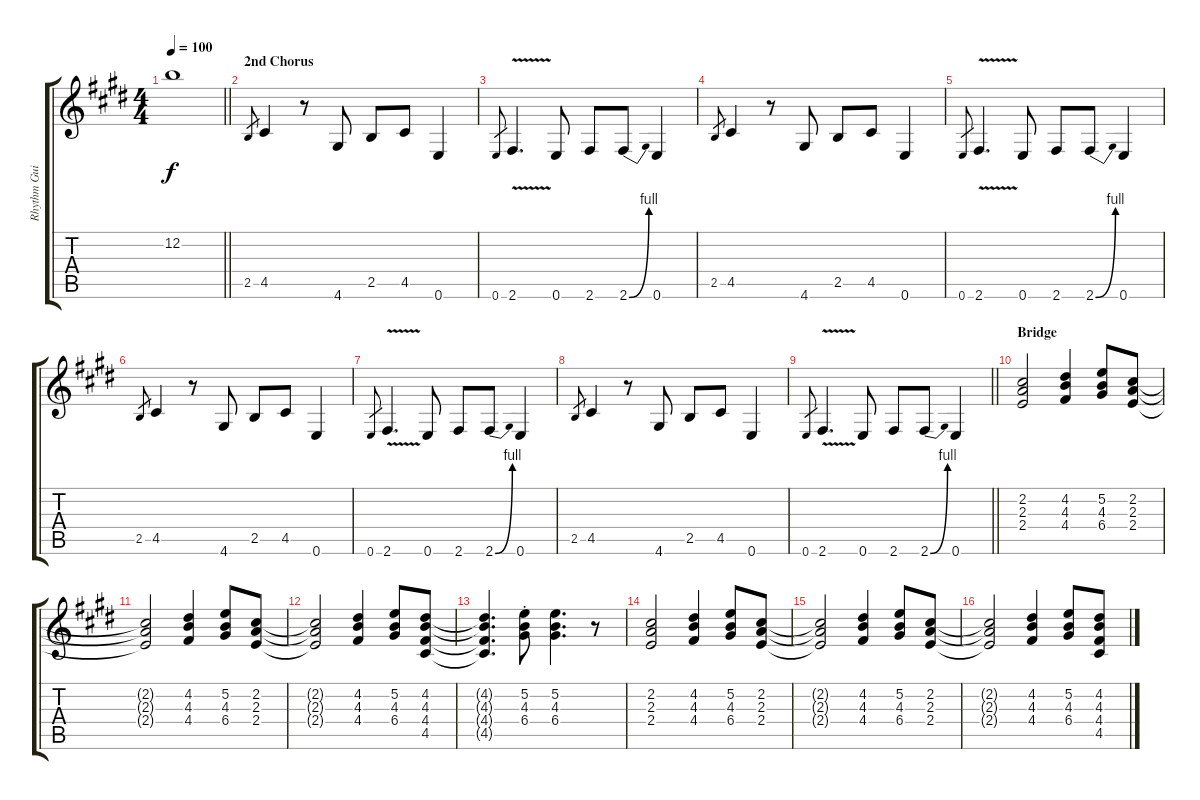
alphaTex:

\track ("Rhythm Guitar" "Rhythm Gui") {instrument overdrivenguitar}
\staff {score tabs}
\tuning (E4 B3 G3 D3 A2 E2) {hide}
\ts (4 4)
\tempo 100
\clef g2
\barLineRight lightlight
\ks c#minor
12.2{t}.1{dy f} |
\section ("" "2nd Chorus")
2.5.8{gr} 4.5.4 r.8 4.6.8 2.5.8 4.5.8 0.6.4 |
0.6.8{gr} 2.6{v}.4{d} 0.6.8 2.6.8 2.6{be (bend 0 0 60 4)}.8 0.6.4 |
2.5.8{gr} 4.5.4 r.8 4.6.8 2.5.8 4.5.8 0.6.4 |
0.6.8{gr} 2.6{v}.4{d} 0.6.8 2.6.8 2.6{be (bend 0 0 60 4)}.8 0.6.4 |
2.5.8{gr} 4.5.4 r.8 4.6.8 2.5.8 4.5.8 0.6.4 |
0.6.8{gr} 2.6{v}.4{d} 0.6.8 2.6.8 2.6{be (bend 0 0 60 4)}.8 0.6.4 |
2.5.8{gr} 4.5.4 r.8 4.6.8 2.5.8 4.5.8 0.6.4 |
\barLineRight lightlight
0.6.8{gr} 2.6{v}.4{d} 0.6.8 2.6.8 2.6{be (bend 0 0 60 4)}.8 0.6.4 |
\section ("" "Bridge")
(2.2 2.3 2.4).2 (4.2 4.3 4.4).4 (5.2 4.3 6.4).8 (2.2 2.3 2.4).8 |
(2.2{t} 2.3{t} 2.4{t}).2 (4.2 4.3 4.4).4 (5.2 4.3 6.4).8 (2.2 2.3 2.4).8 |
(2.2{t} 2.3{t} 2.4{t}).2 (4.2 4.3 4.4).4 (5.2 4.3 6.4).8 (4.2 4.3 4.4 4.5).8 |
(4.2{t} 4.3{t} 4.4{t} 4.5{t}).4{d} (5.2{st} 4.3{st} 6.4{st}).8 (5.2 4.3 6.4).4{d} r.8 |
(2.2 2.3 2.4).2 (4.2 4.3 4.4).4 (5.2 4.3 6.4).8 (2.2 2.3 2.4).8 |
(2.2{t} 2.3{t} 2.4{t}).2 (4.2 4.3 4.4).4 (5.2 4.3 6.4).8 (2.2 2.3 2.4).8 |
(2.2{t} 2.3{t} 2.4{t}).2 (4.2 4.3 4.4).4 (5.2 4.3 6.4).8 (4.2 4.3 4.4 4.5).8
